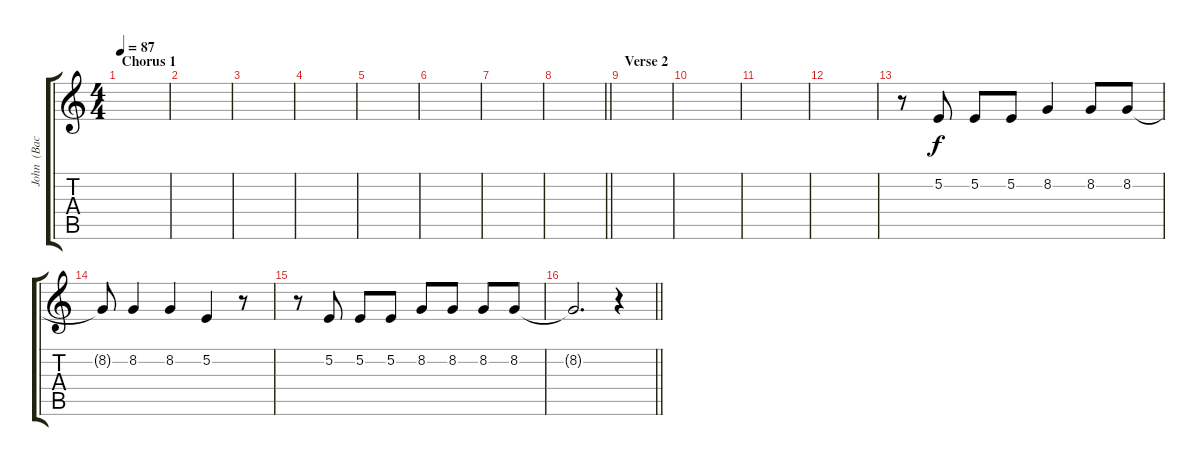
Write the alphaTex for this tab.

\track ("John  (Back Vocal)" "John  (Bac") {instrument choiraahs}
\staff {score tabs}
\tuning (E4 B3 G3 D3 A2 E2) {hide}
\ts (4 4)
\section ("" "Chorus 1")
\tempo 87
\clef g2
\ks c
|
|
|
|
|
|
|
\barLineRight lightlight
|
\section ("" "Verse 2")
|
|
|
|
r.8 5.2.8 5.2.8 5.2.8 8.2.4 8.2.8 8.2.8 |
8.2{t}.8 8.2.4 8.2.4 5.2.4 r.8 |
r.8 5.2.8 5.2.8 5.2.8 8.2.8 8.2.8 8.2.8 8.2.8 |
\barLineRight lightlight
8.2{t}.2{d} r.4
